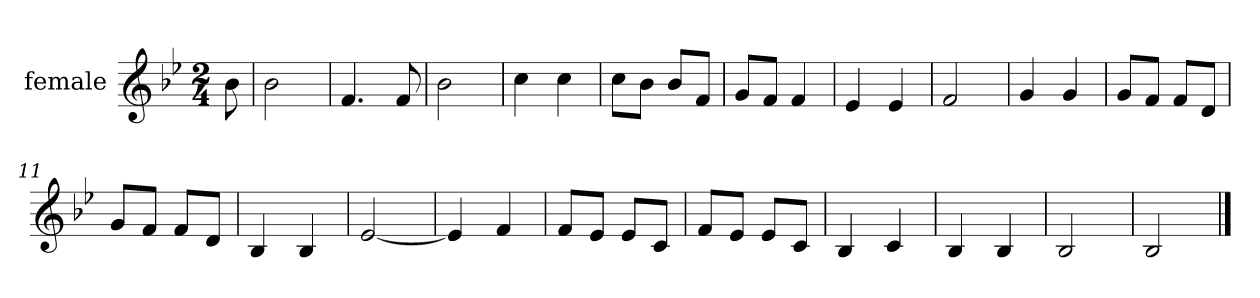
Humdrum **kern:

**kern
*part1
*staff1
*I"female
*clefG2
*k[b-e-]
*M2/4
*MM160
=
8b-
=1
2b-
=2
4.f
8f
=3
2b-
=4
4cc
4cc
=5
8cc\L
8b-\J
8b-/L
8f/J
=6
8g/L
8f/J
4f
=7
4e-
4e-
=8
2f
=9
4g
4g
=10
8g/L
8f/J
8f/L
8d/J
=11
8g/L
8f/J
8f/L
8d/J
=12
4B-
4B-
=13
[2e-
=14
4e-]
4f
=15
8f/L
8e-/J
8e-/L
8c/J
=16
8f/L
8e-/J
8e-/L
8c/J
=17
4B-
4c
=18
4B-
4B-
=19
2B-
=20
2B-
==
*-
